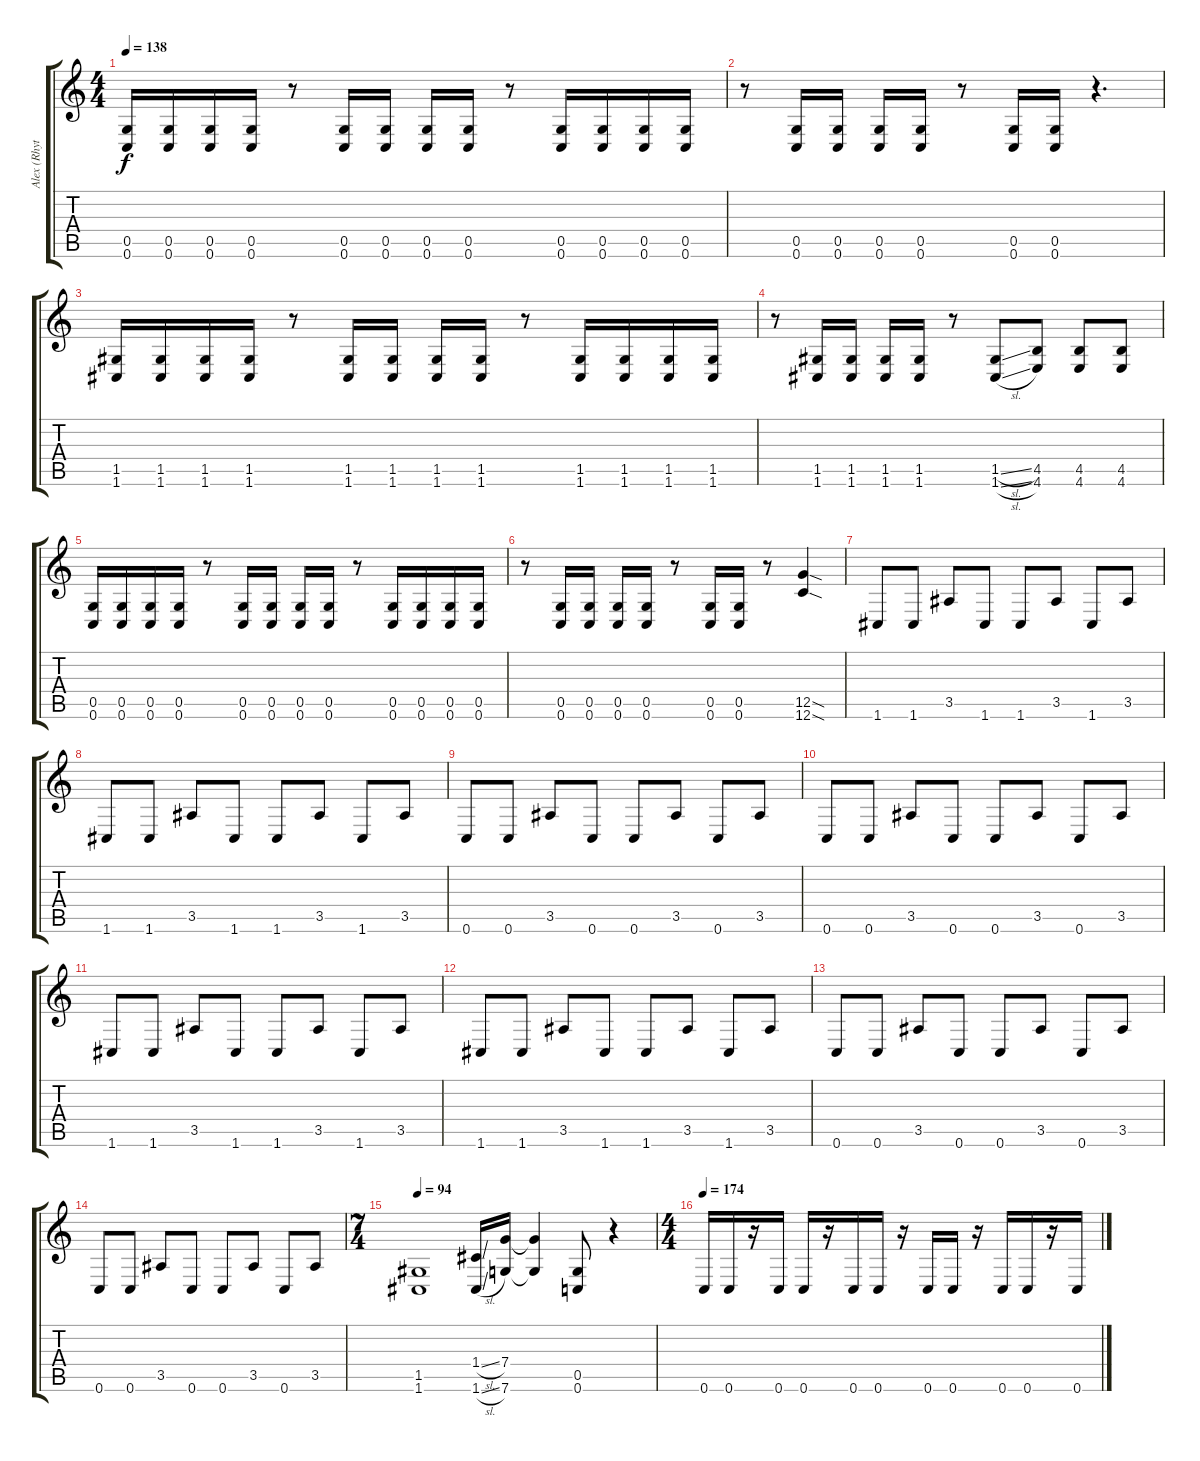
\track ("Alex (Rhythm Guitar)" "Alex (Rhyt") {instrument distortionguitar}
\staff {score tabs}
\tuning (D4 A3 F3 C3 G2 C2) {hide}
\ts (4 4)
\tempo 138
\clef g2
\ks c
(0.5 0.6).16{dy f} (0.5 0.6).16 (0.5 0.6).16 (0.5 0.6).16 r.8 (0.5 0.6).16 (0.5 0.6).16 (0.5 0.6).16 (0.5 0.6).16 r.8 (0.5 0.6).16 (0.5 0.6).16 (0.5 0.6).16 (0.5 0.6).16 |
r.8 (0.5 0.6).16 (0.5 0.6).16 (0.5 0.6).16 (0.5 0.6).16 r.8 (0.5 0.6).16 (0.5 0.6).16 r.4{d} |
(1.5 1.6).16 (1.5 1.6).16 (1.5 1.6).16 (1.5 1.6).16 r.8 (1.5 1.6).16 (1.5 1.6).16 (1.5 1.6).16 (1.5 1.6).16 r.8 (1.5 1.6).16 (1.5 1.6).16 (1.5 1.6).16 (1.5 1.6).16 |
r.8 (1.5 1.6).16 (1.5 1.6).16 (1.5 1.6).16 (1.5 1.6).16 r.8 (1.5{sl} 1.6{sl}).8 (4.5 4.6).8 (4.5 4.6).8 (4.5 4.6).8 |
(0.5 0.6).16 (0.5 0.6).16 (0.5 0.6).16 (0.5 0.6).16 r.8 (0.5 0.6).16 (0.5 0.6).16 (0.5 0.6).16 (0.5 0.6).16 r.8 (0.5 0.6).16 (0.5 0.6).16 (0.5 0.6).16 (0.5 0.6).16 |
r.8 (0.5 0.6).16 (0.5 0.6).16 (0.5 0.6).16 (0.5 0.6).16 r.8 (0.5 0.6).16 (0.5 0.6).16 r.8 (12.5{sod} 12.6{sod}).4 |
1.6.8 1.6.8 3.5.8 1.6.8 1.6.8 3.5.8 1.6.8 3.5.8 |
1.6.8 1.6.8 3.5.8 1.6.8 1.6.8 3.5.8 1.6.8 3.5.8 |
0.6.8 0.6.8 3.5.8 0.6.8 0.6.8 3.5.8 0.6.8 3.5.8 |
0.6.8 0.6.8 3.5.8 0.6.8 0.6.8 3.5.8 0.6.8 3.5.8 |
1.6.8 1.6.8 3.5.8 1.6.8 1.6.8 3.5.8 1.6.8 3.5.8 |
1.6.8 1.6.8 3.5.8 1.6.8 1.6.8 3.5.8 1.6.8 3.5.8 |
0.6.8 0.6.8 3.5.8 0.6.8 0.6.8 3.5.8 0.6.8 3.5.8 |
0.6.8 0.6.8 3.5.8 0.6.8 0.6.8 3.5.8 0.6.8 3.5.8 |
\ts (7 4)
\tempo 94
(1.5 1.6).1 (1.4{sl} 1.6{sl}).16 (7.4 7.6).16 (7.4{t} 7.6{t}).4 (0.5 0.6).8 r.4 |
\ts (4 4)
\tempo 174
0.6.16 0.6.16 r.16 0.6.16 0.6.16 r.16 0.6.16 0.6.16 r.16 0.6.16 0.6.16 r.16 0.6.16 0.6.16 r.16 0.6.16
